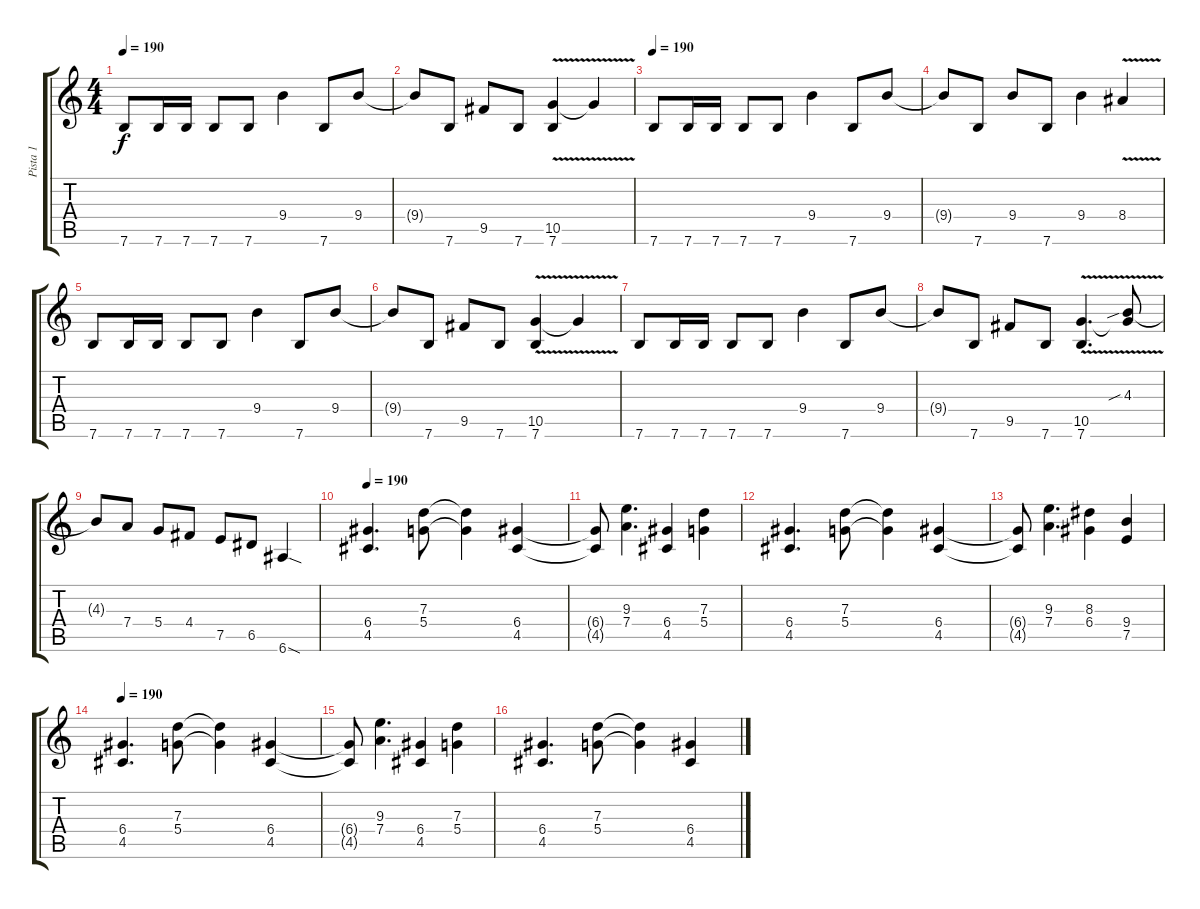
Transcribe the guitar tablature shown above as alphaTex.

\track ("Pista 1" "Pista 1") {instrument overdrivenguitar}
\staff {score tabs}
\tuning (E4 B3 G3 D3 A2 E2) {hide}
\ts (4 4)
\tempo 190
\clef g2
\ks c
7.6.8{dy f} 7.6.16 7.6.16 7.6.8 7.6.8 9.4.4 7.6.8 9.4.8 |
9.4{t}.8 7.6.8 9.5.8 7.6.8 (10.5{v} 7.6).4 10.5{t}.4 |
\tempo 190
7.6.8 7.6.16 7.6.16 7.6.8 7.6.8 9.4.4 7.6.8 9.4.8 |
9.4{t}.8 7.6.8 9.4.8 7.6.8 9.4.4 8.4{v}.4 |
7.6.8 7.6.16 7.6.16 7.6.8 7.6.8 9.4.4 7.6.8 9.4.8 |
9.4{t}.8 7.6.8 9.5.8 7.6.8 (10.5{v} 7.6).4 10.5{t}.4 |
7.6.8 7.6.16 7.6.16 7.6.8 7.6.8 9.4.4 7.6.8 9.4.8 |
9.4{t}.8 7.6.8 9.5.8 7.6.8 (10.5{v} 7.6).4{d} (4.3{sib} 10.5{t}).8 |
4.3{t}.8 7.4.8 5.4.8 4.4.8 7.5.8 6.5.8 6.6{sod}.4 |
\tempo 190
(6.4 4.5).4{d} (7.3 5.4).8 (7.3{t} 5.4{t}).4 (6.4 4.5).4 |
(6.4{t} 4.5{t}).8 (9.3 7.4).4{d} (6.4 4.5).4 (7.3 5.4).4 |
(6.4 4.5).4{d} (7.3 5.4).8 (7.3{t} 5.4{t}).4 (6.4 4.5).4 |
(6.4{t} 4.5{t}).8 (9.3 7.4).4{d} (8.3 6.4).4 (9.4 7.5).4 |
\tempo 190
(6.4 4.5).4{d} (7.3 5.4).8 (7.3{t} 5.4{t}).4 (6.4 4.5).4 |
(6.4{t} 4.5{t}).8 (9.3 7.4).4{d} (6.4 4.5).4 (7.3 5.4).4 |
(6.4 4.5).4{d} (7.3 5.4).8 (7.3{t} 5.4{t}).4 (6.4 4.5).4
